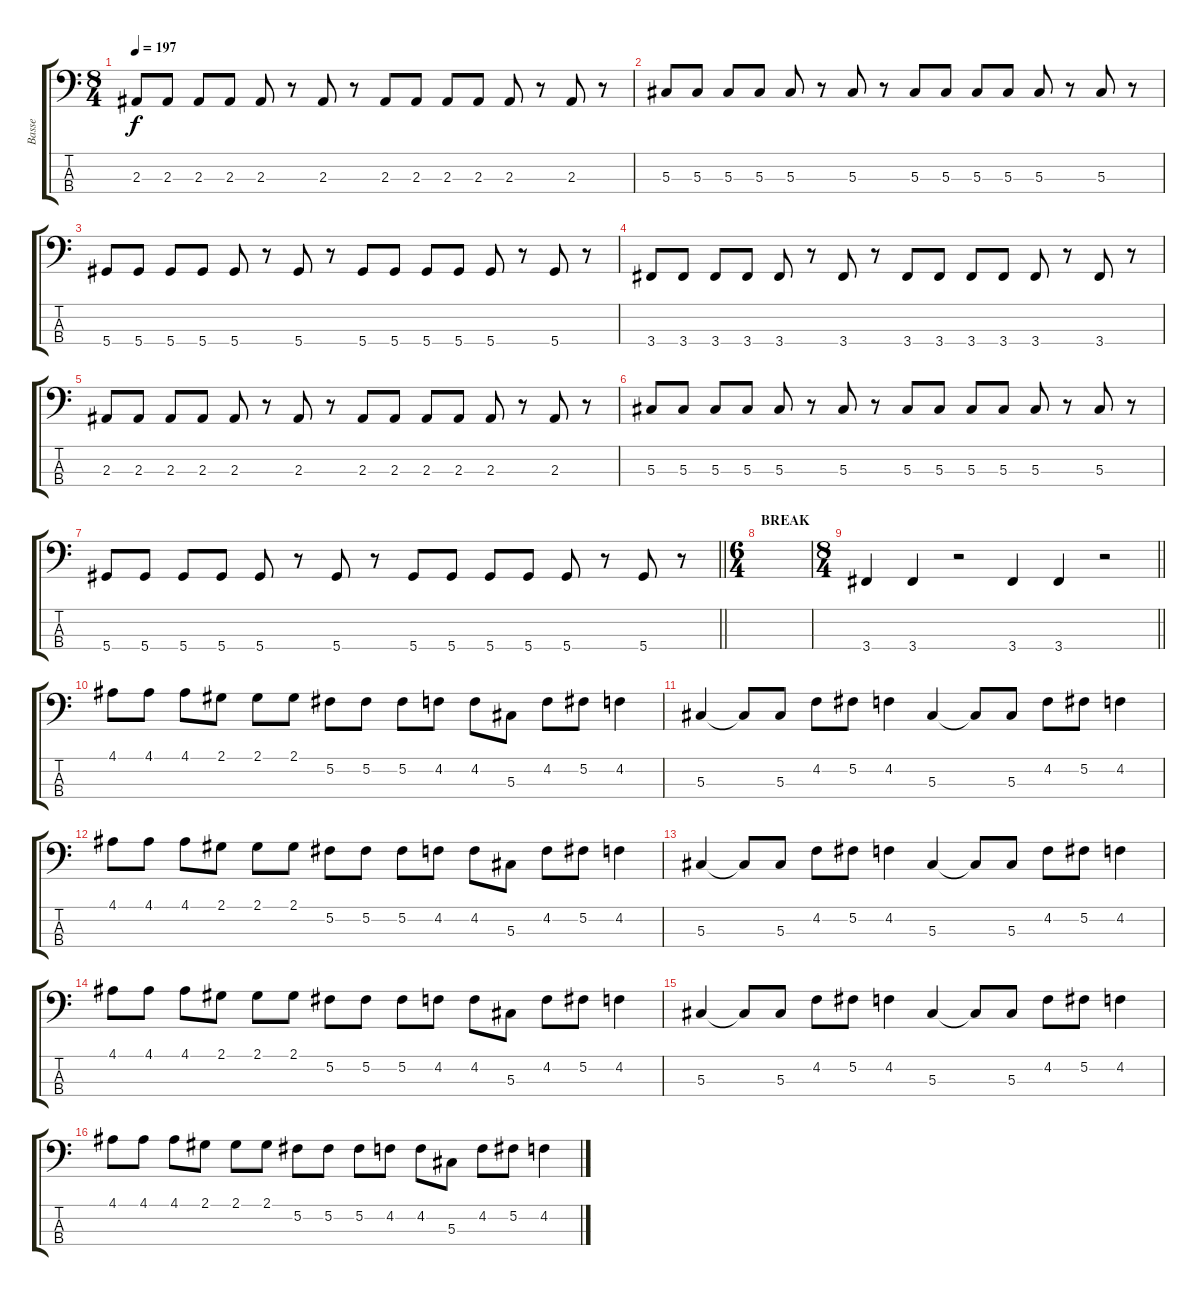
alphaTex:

\track ("Basse" "Basse") {instrument electricbasspick}
\staff {score tabs}
\tuning (Gb2 Db2 Ab1 Eb1) {hide}
\ts (8 4)
\tempo 197
\clef f4
\ks c
2.3.8{dy f} 2.3.8 2.3.8 2.3.8 2.3.8 r.8 2.3.8 r.8 2.3.8 2.3.8 2.3.8 2.3.8 2.3.8 r.8 2.3.8 r.8 |
5.3.8 5.3.8 5.3.8 5.3.8 5.3.8 r.8 5.3.8 r.8 5.3.8 5.3.8 5.3.8 5.3.8 5.3.8 r.8 5.3.8 r.8 |
5.4.8 5.4.8 5.4.8 5.4.8 5.4.8 r.8 5.4.8 r.8 5.4.8 5.4.8 5.4.8 5.4.8 5.4.8 r.8 5.4.8 r.8 |
3.4.8 3.4.8 3.4.8 3.4.8 3.4.8 r.8 3.4.8 r.8 3.4.8 3.4.8 3.4.8 3.4.8 3.4.8 r.8 3.4.8 r.8 |
2.3.8 2.3.8 2.3.8 2.3.8 2.3.8 r.8 2.3.8 r.8 2.3.8 2.3.8 2.3.8 2.3.8 2.3.8 r.8 2.3.8 r.8 |
5.3.8 5.3.8 5.3.8 5.3.8 5.3.8 r.8 5.3.8 r.8 5.3.8 5.3.8 5.3.8 5.3.8 5.3.8 r.8 5.3.8 r.8 |
\barLineRight lightlight
5.4.8 5.4.8 5.4.8 5.4.8 5.4.8 r.8 5.4.8 r.8 5.4.8 5.4.8 5.4.8 5.4.8 5.4.8 r.8 5.4.8 r.8 |
\ts (6 4)
\section ("" "BREAK")
|
\ts (8 4)
\barLineRight lightlight
3.4.4 3.4.4 r.2 3.4.4 3.4.4 r.2 |
4.1.8 4.1.8 4.1.8 2.1.8 2.1.8 2.1.8 5.2.8 5.2.8 5.2.8 4.2.8 4.2.8 5.3.8 4.2.8 5.2.8 4.2.4 |
5.3.4 5.3{t}.8 5.3.8 4.2.8 5.2.8 4.2.4 5.3.4 5.3{t}.8 5.3.8 4.2.8 5.2.8 4.2.4 |
4.1.8 4.1.8 4.1.8 2.1.8 2.1.8 2.1.8 5.2.8 5.2.8 5.2.8 4.2.8 4.2.8 5.3.8 4.2.8 5.2.8 4.2.4 |
5.3.4 5.3{t}.8 5.3.8 4.2.8 5.2.8 4.2.4 5.3.4 5.3{t}.8 5.3.8 4.2.8 5.2.8 4.2.4 |
4.1.8 4.1.8 4.1.8 2.1.8 2.1.8 2.1.8 5.2.8 5.2.8 5.2.8 4.2.8 4.2.8 5.3.8 4.2.8 5.2.8 4.2.4 |
5.3.4 5.3{t}.8 5.3.8 4.2.8 5.2.8 4.2.4 5.3.4 5.3{t}.8 5.3.8 4.2.8 5.2.8 4.2.4 |
4.1.8 4.1.8 4.1.8 2.1.8 2.1.8 2.1.8 5.2.8 5.2.8 5.2.8 4.2.8 4.2.8 5.3.8 4.2.8 5.2.8 4.2.4
